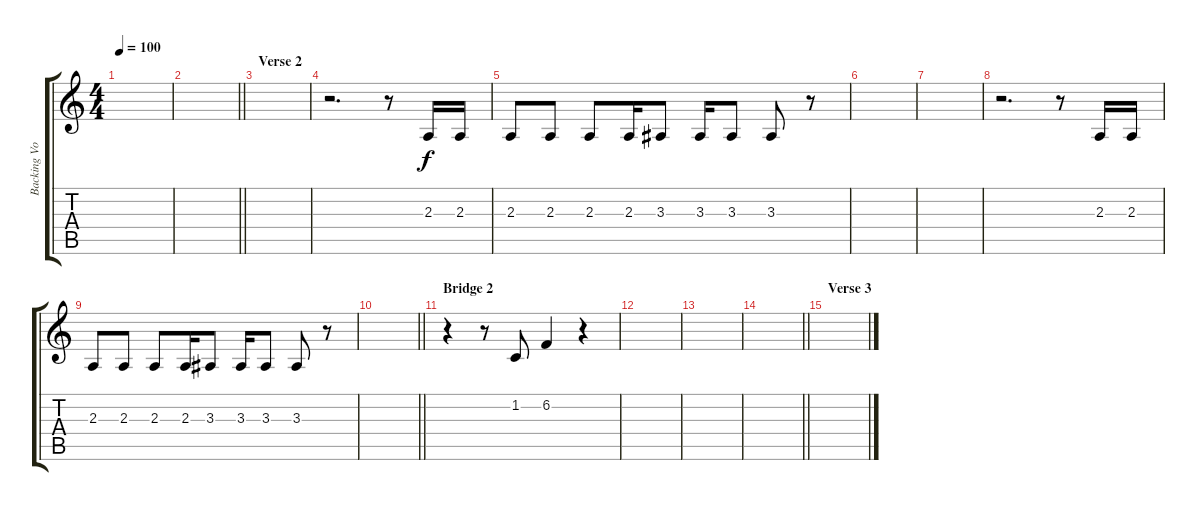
\track ("Backing Vocals" "Backing Vo") {instrument lead1square}
\staff {score tabs}
\tuning (E4 B3 G3 D3 A2 E2) {hide}
\ts (4 4)
\tempo 100
\clef g2
\ks c
|
\barLineRight lightlight
|
\section ("" "Verse 2")
|
r.2{d} r.8 2.3.16 2.3.16 |
2.3.8 2.3.8 2.3.8 2.3.16 3.3.8 3.3.16 3.3.8 3.3.8 r.8 |
|
|
r.2{d} r.8 2.3.16 2.3.16 |
2.3.8 2.3.8 2.3.8 2.3.16 3.3.8 3.3.16 3.3.8 3.3.8 r.8 |
\barLineRight lightlight
|
\section ("" "Bridge 2")
r.4 r.8 1.2.8 6.2.4 r.4 |
|
|
\barLineRight lightlight
|
\section ("" "Verse 3")
